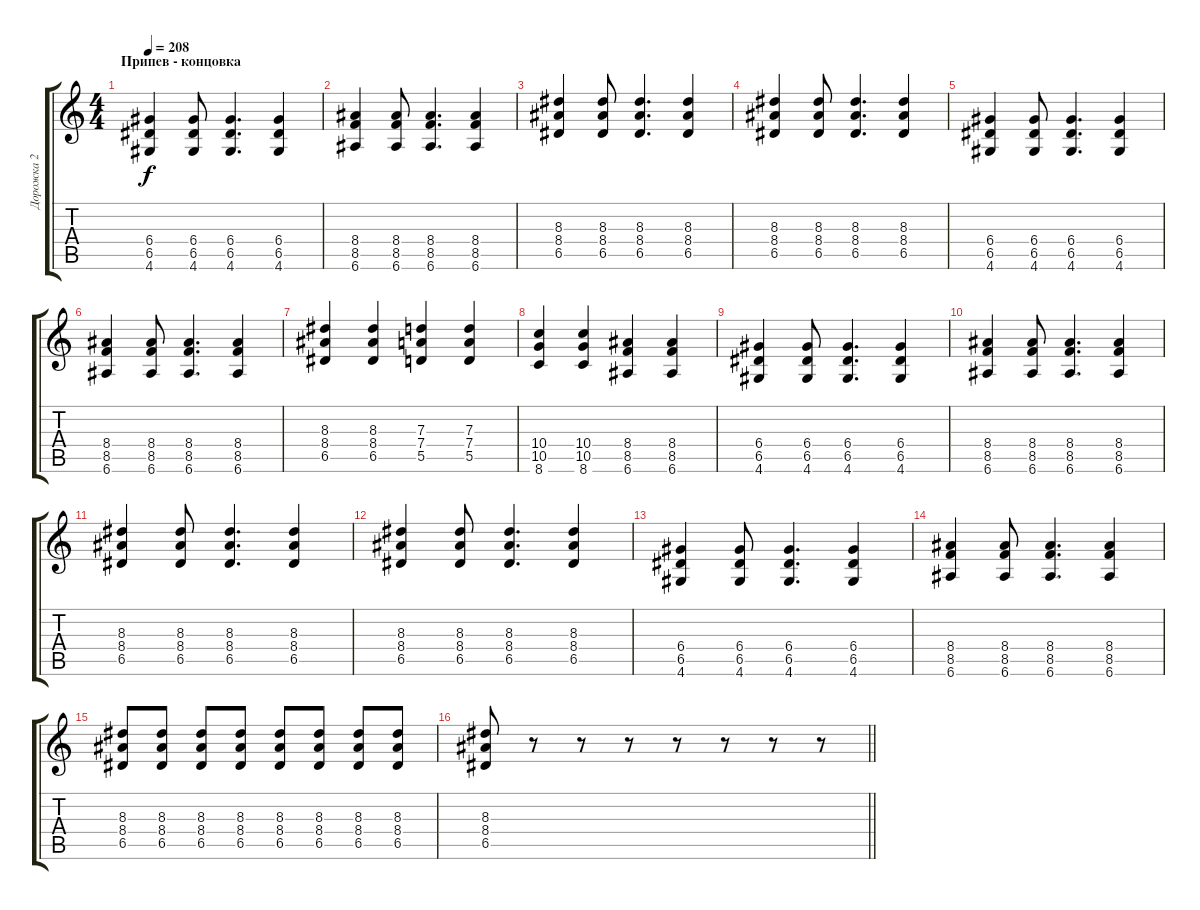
\track ("Дорожка 2" "Дорожка 2") {instrument distortionguitar}
\staff {score tabs}
\tuning (E4 B3 G3 D3 A2 E2) {hide}
\ts (4 4)
\section ("" "Припев - концовка")
\tempo 208
\clef g2
\ks c
(6.4 6.5 4.6).4{dy f} (6.4 6.5 4.6).8 (6.4 6.5 4.6).4{d} (6.4 6.5 4.6).4 |
(8.4 8.5 6.6).4 (8.4 8.5 6.6).8 (8.4 8.5 6.6).4{d} (8.4 8.5 6.6).4 |
(8.3 8.4 6.5).4 (8.3 8.4 6.5).8 (8.3 8.4 6.5).4{d} (8.3 8.4 6.5).4 |
(8.3 8.4 6.5).4 (8.3 8.4 6.5).8 (8.3 8.4 6.5).4{d} (8.3 8.4 6.5).4 |
(6.4 6.5 4.6).4 (6.4 6.5 4.6).8 (6.4 6.5 4.6).4{d} (6.4 6.5 4.6).4 |
(8.4 8.5 6.6).4 (8.4 8.5 6.6).8 (8.4 8.5 6.6).4{d} (8.4 8.5 6.6).4 |
(8.3 8.4 6.5).4 (8.3 8.4 6.5).4 (7.3 7.4 5.5).4 (7.3 7.4 5.5).4 |
(10.4 10.5 8.6).4 (10.4 10.5 8.6).4 (8.4 8.5 6.6).4 (8.4 8.5 6.6).4 |
(6.4 6.5 4.6).4 (6.4 6.5 4.6).8 (6.4 6.5 4.6).4{d} (6.4 6.5 4.6).4 |
(8.4 8.5 6.6).4 (8.4 8.5 6.6).8 (8.4 8.5 6.6).4{d} (8.4 8.5 6.6).4 |
(8.3 8.4 6.5).4 (8.3 8.4 6.5).8 (8.3 8.4 6.5).4{d} (8.3 8.4 6.5).4 |
(8.3 8.4 6.5).4 (8.3 8.4 6.5).8 (8.3 8.4 6.5).4{d} (8.3 8.4 6.5).4 |
(6.4 6.5 4.6).4 (6.4 6.5 4.6).8 (6.4 6.5 4.6).4{d} (6.4 6.5 4.6).4 |
(8.4 8.5 6.6).4 (8.4 8.5 6.6).8 (8.4 8.5 6.6).4{d} (8.4 8.5 6.6).4 |
(8.3 8.4 6.5).8 (8.3 8.4 6.5).8 (8.3 8.4 6.5).8 (8.3 8.4 6.5).8 (8.3 8.4 6.5).8 (8.3 8.4 6.5).8 (8.3 8.4 6.5).8 (8.3 8.4 6.5).8 |
\barLineRight lightlight
(8.3 8.4 6.5).8 r.8 r.8 r.8 r.8 r.8 r.8 r.8
